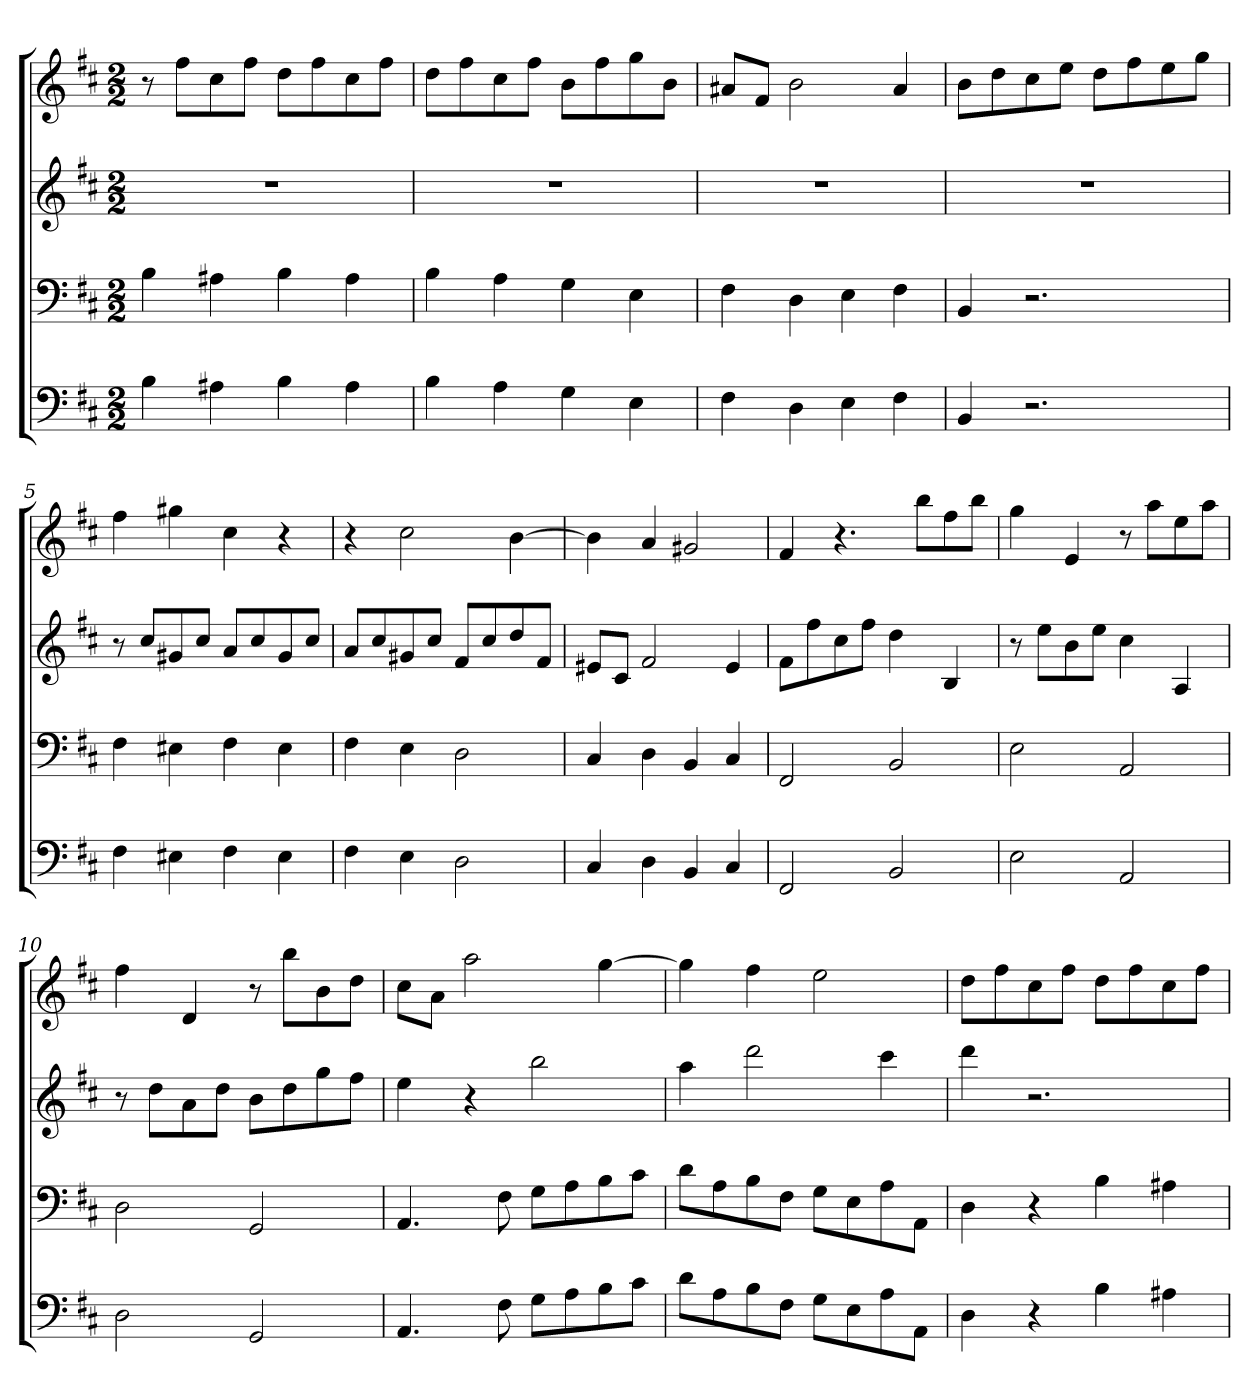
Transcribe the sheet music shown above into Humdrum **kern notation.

**kern	**kern	**kern	**kern
*part4	*part3	*part2	*part1
*staff4	*staff3	*staff2	*staff1
*k[f#c#]	*k[f#c#]	*k[f#c#]	*k[f#c#]
*b:	*b:	*b:	*b:
*M2/2	*M2/2	*M2/2	*M2/2
=1	=1	=1	=1
4B	4B	1r	8r
.	.	.	8ff#L
4A#X	4A#X	.	8cc#
.	.	.	8ff#J
4B	4B	.	8ddL
.	.	.	8ff#
4A#	4A#	.	8cc#
.	.	.	8ff#J
=2	=2	=2	=2
4B	4B	1r	8ddL
.	.	.	8ff#
4A	4A	.	8cc#
.	.	.	8ff#J
4G	4G	.	8bL
.	.	.	8ff#
4E	4E	.	8gg
.	.	.	8bJ
=3	=3	=3	=3
4F#	4F#	1r	8a#XL
.	.	.	8f#J
4D	4D	.	2b
4E	4E	.	.
4F#	4F#	.	4a#
=4	=4	=4	=4
4BB	4BB	1r	8bL
.	.	.	8dd
2.r	2.r	.	8cc#
.	.	.	8eeJ
.	.	.	8ddL
.	.	.	8ff#
.	.	.	8ee
.	.	.	8ggJ
=5	=5	=5	=5
4F#	4F#	8r	4ff#
.	.	8cc#L	.
4E#X	4E#X	8g#X	4gg#X
.	.	8cc#J	.
4F#	4F#	8aL	4cc#
.	.	8cc#	.
4E#	4E#	8g#	4r
.	.	8cc#J	.
=6	=6	=6	=6
4F#	4F#	8aL	4r
.	.	8cc#	.
4E	4E	8g#X	2cc#
.	.	8cc#J	.
2D	2D	8f#L	.
.	.	8cc#	.
.	.	8dd	[4b
.	.	8f#J	.
=7	=7	=7	=7
4C#	4C#	8e#XL	4b]
.	.	8c#J	.
4D	4D	2f#	4a
4BB	4BB	.	2g#X
4C#	4C#	4e#	.
=8	=8	=8	=8
2FF#	2FF#	8f#L	4f#
.	.	8ff#	.
.	.	8cc#	4.r
.	.	8ff#J	.
2BB	2BB	4dd	.
.	.	.	8bbL
.	.	4B	8ff#
.	.	.	8bbJ
=9	=9	=9	=9
2E	2E	8r	4gg
.	.	8eeL	.
.	.	8b	4e
.	.	8eeJ	.
2AA	2AA	4cc#	8r
.	.	.	8aaL
.	.	4A	8ee
.	.	.	8aaJ
=10	=10	=10	=10
2D	2D	8r	4ff#
.	.	8ddL	.
.	.	8a	4d
.	.	8ddJ	.
2GG	2GG	8bL	8r
.	.	8dd	8bbL
.	.	8gg	8b
.	.	8ff#J	8ddJ
=11	=11	=11	=11
4.AA	4.AA	4ee	8cc#L
.	.	.	8aJ
.	.	4r	2aa
8F#	8F#	.	.
8GL	8GL	2bb	.
8A	8A	.	.
8B	8B	.	[4gg
8c#J	8c#J	.	.
=12	=12	=12	=12
8dL	8dL	4aa	4gg]
8A	8A	.	.
8B	8B	2ddd	4ff#
8F#J	8F#J	.	.
8GL	8GL	.	2ee
8E	8E	.	.
8A	8A	4ccc#	.
8AAJ	8AAJ	.	.
=13	=13	=13	=13
4D	4D	4ddd	8ddL
.	.	.	8ff#
4r	4r	2.r	8cc#
.	.	.	8ff#J
4B	4B	.	8ddL
.	.	.	8ff#
4A#X	4A#X	.	8cc#
.	.	.	8ff#J
=	=	=	=
*-	*-	*-	*-
